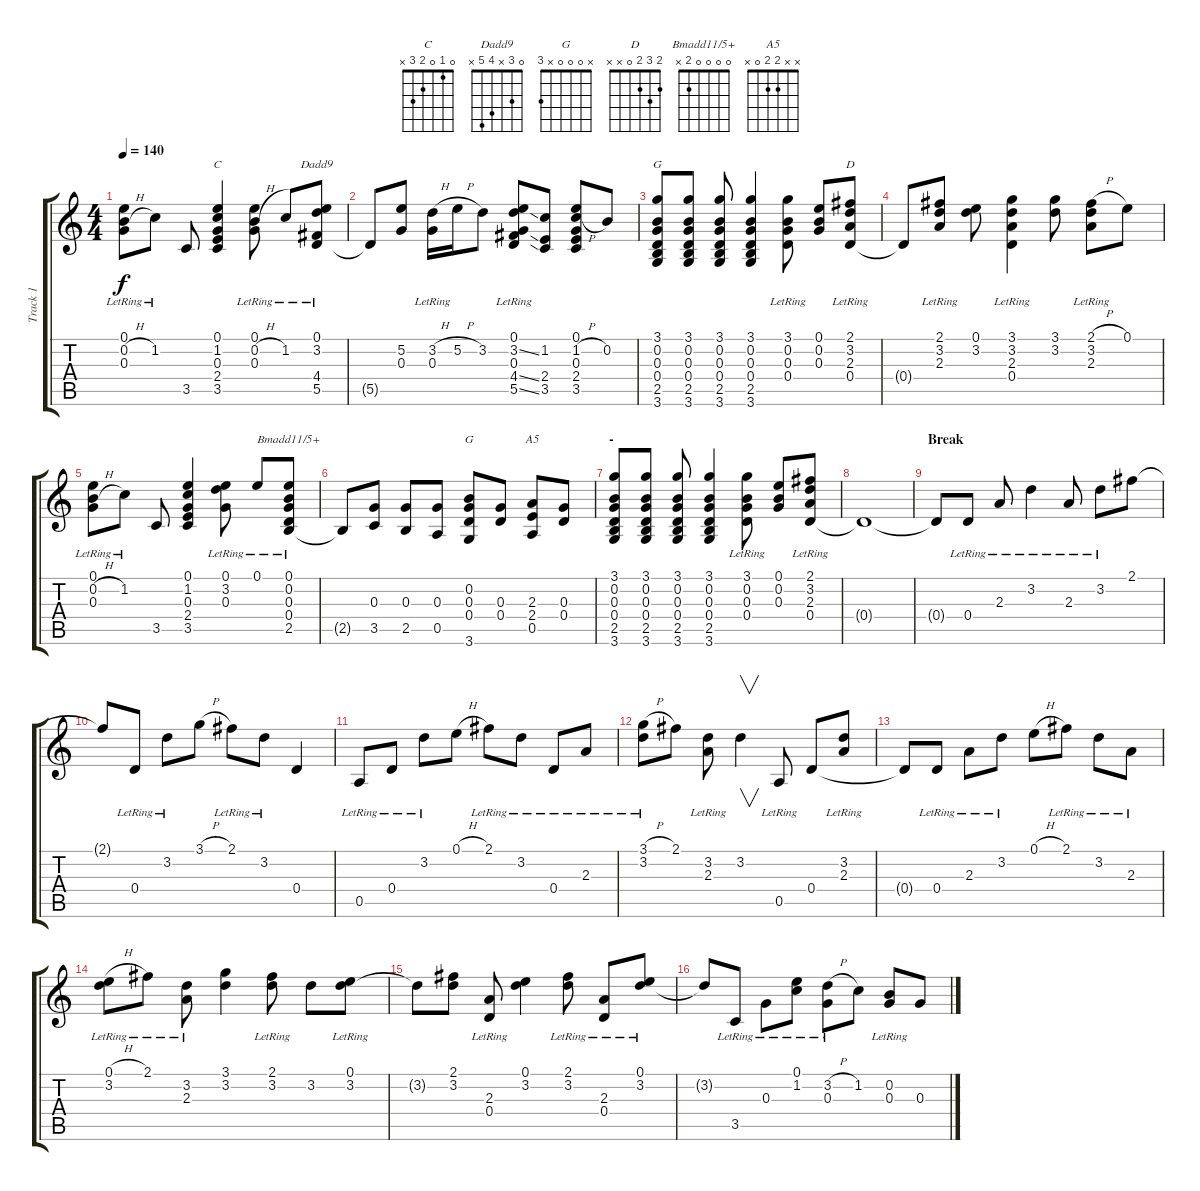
\track ("Track 1" "Track 1") {instrument acousticguitarsteel}
\staff {score tabs}
\tuning (E4 B3 G3 D3 A2 E2) {hide}
\chord ("C" 0 1 0 2 3 x)
\chord ("Dadd9" 0 3 x 4 5 x)
\chord ("G" 3 0 0 0 2 3)
\chord ("D" 2 3 2 0 x x)
\chord ("Bmadd11/5+" 0 0 0 0 2 x)
\chord ("G" x 0 0 0 x 3)
\chord ("A5" x x 2 2 0 x)
\ts (4 4)
\tempo 140
\clef g2
\ks c
(0.1{lr} 0.2{h} 0.3{lr}).8{dy f} 1.2{lr}.8 3.5.8 (0.1 1.2 0.3 2.4 3.5).4{ch "C"} (0.1{lr} 0.2{h} 0.3{lr}).8 1.2{lr}.8 (0.1{lr} 3.2{lr} 4.4{lr} 5.5).8{ch "Dadd9"} |
5.5{t}.8 (5.2 0.3).8 (3.2{h} 0.3{lr}).16 5.2{h}.16 3.2.8 (0.1{lr} 3.2{ss} 0.3{lr} 4.4{ss} 5.5{ss}).8 (1.2 2.4 3.5).8 (0.1 1.2{h} 0.3 2.4 3.5).8 0.2.8 |
(3.1 0.2 0.3 0.4 2.5 3.6).8{ch "G"} (3.1 0.2 0.3 0.4 2.5 3.6).8 (3.1 0.2 0.3 0.4 2.5 3.6).8 (3.1 0.2 0.3 0.4 2.5 3.6).4 (3.1 0.2 0.3 0.4{lr}).8 (0.1 0.2 0.3).8 (2.1{lr} 3.2{lr} 2.3{lr} 0.4).8{ch "D"} |
0.4{t}.8 (2.1 3.2 2.3{lr}).8 (0.1 3.2).8 (3.1 3.2 2.3{lr} 0.4{lr}).4 (3.1 3.2).8 (2.1{h} 3.2{lr} 2.3{lr}).8 0.1.8 |
(0.1{lr} 0.2{h} 0.3{lr}).8 1.2{lr}.8 3.5.8 (0.1 1.2 0.3 2.4 3.5).4 (0.1 3.2{lr} 0.3{lr}).8 0.1{lr}.8 (0.1{lr} 0.2{lr} 0.3{lr} 0.4{lr} 2.5).8{ch "Bmadd11/5+"} |
2.5{t}.8 (0.3 3.5).8 (0.3 2.5).8 (0.3 0.5).8 (0.2 0.3 0.4 3.6).8{ch "G"} (0.3 0.4).8 (2.3 2.4 0.5).8{ch "A5"} (0.3 0.4).8 |
\section ("" "-")
(3.1 0.2 0.3 0.4 2.5 3.6).8 (3.1 0.2 0.3 0.4 2.5 3.6).8 (3.1 0.2 0.3 0.4 2.5 3.6).8 (3.1 0.2 0.3 0.4 2.5 3.6).4 (3.1 0.2 0.3 0.4{lr}).8 (0.1 0.2 0.3).8 (2.1{lr} 3.2{lr} 2.3{lr} 0.4).8 |
0.4{t}.1 |
\section ("" "Break")
0.4{t}.8 0.4{lr}.8 2.3{lr}.8 3.2{lr}.4 2.3{lr}.8 3.2{lr}.8 2.1.8 |
2.1{t}.8 0.4{lr}.8 3.2{lr}.8 3.1{h}.8 2.1{lr}.8 3.2{lr}.8 0.4.4 |
0.5{lr}.8 0.4{lr}.8 3.2{lr}.8 0.1{h}.8 2.1{lr}.8 3.2{lr}.8 0.4{lr}.8 2.3{lr}.8 |
(3.1{h} 3.2{lr}).8 2.1.8 (3.2 2.3{lr}).8 3.2.4{v} 0.5{lr}.8 0.4.8 (3.2{lr} 2.3{lr}).8 |
0.4{t}.8 0.4{lr}.8 2.3{lr}.8 3.2{lr}.8 0.1{h}.8 2.1{lr}.8 3.2{lr}.8 2.3{lr}.8 |
(0.1{h} 3.2{lr}).8 2.1{lr}.8 (3.2 2.3{lr}).8 (3.1 3.2).4 (2.1{lr} 3.2).8 3.2.8 (0.1{lr} 3.2).8 |
3.2{t}.8 (2.1 3.2).8 (2.3{lr} 0.4{lr}).8 (0.1 3.2).4 (2.1{lr} 3.2{lr}).8 (2.3{lr} 0.4{lr}).8 (0.1{lr} 3.2).8 |
3.2{t}.8 3.5{lr}.8 0.3{lr}.8 (0.1{lr} 1.2).8 (3.2{h} 0.3{lr}).8 1.2.8 (0.2{lr} 0.3).8 0.3.8
